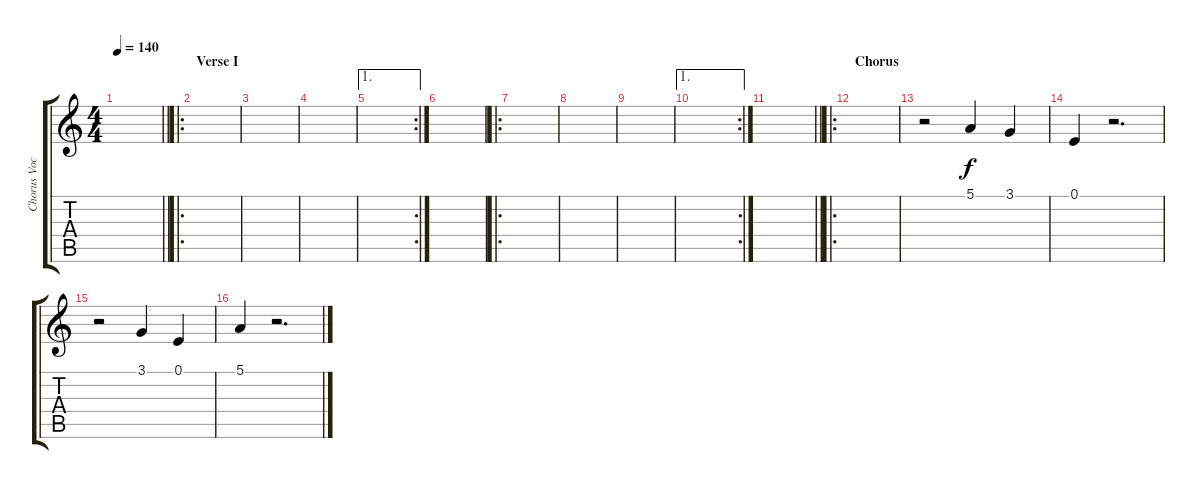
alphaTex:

\track ("Chorus Vocal" "Chorus Voc") {instrument tangoaccordion}
\staff {score tabs}
\tuning (E4 B3 G3 D3 A2 E2) {hide}
\ts (4 4)
\tempo 140
\clef g2
\barLineRight lightlight
\ks c
|
\ro
\section ("" "Verse I")
|
|
|
\ae 1
\rc 2
|
|
\ro
|
|
|
\ae 1
\rc 2
|
\barLineRight lightlight
|
\ro
\section ("" "Chorus")
|
r.2 5.1.4 3.1.4 |
0.1.4 r.2{d} |
r.2 3.1.4 0.1.4 |
5.1.4 r.2{d}
